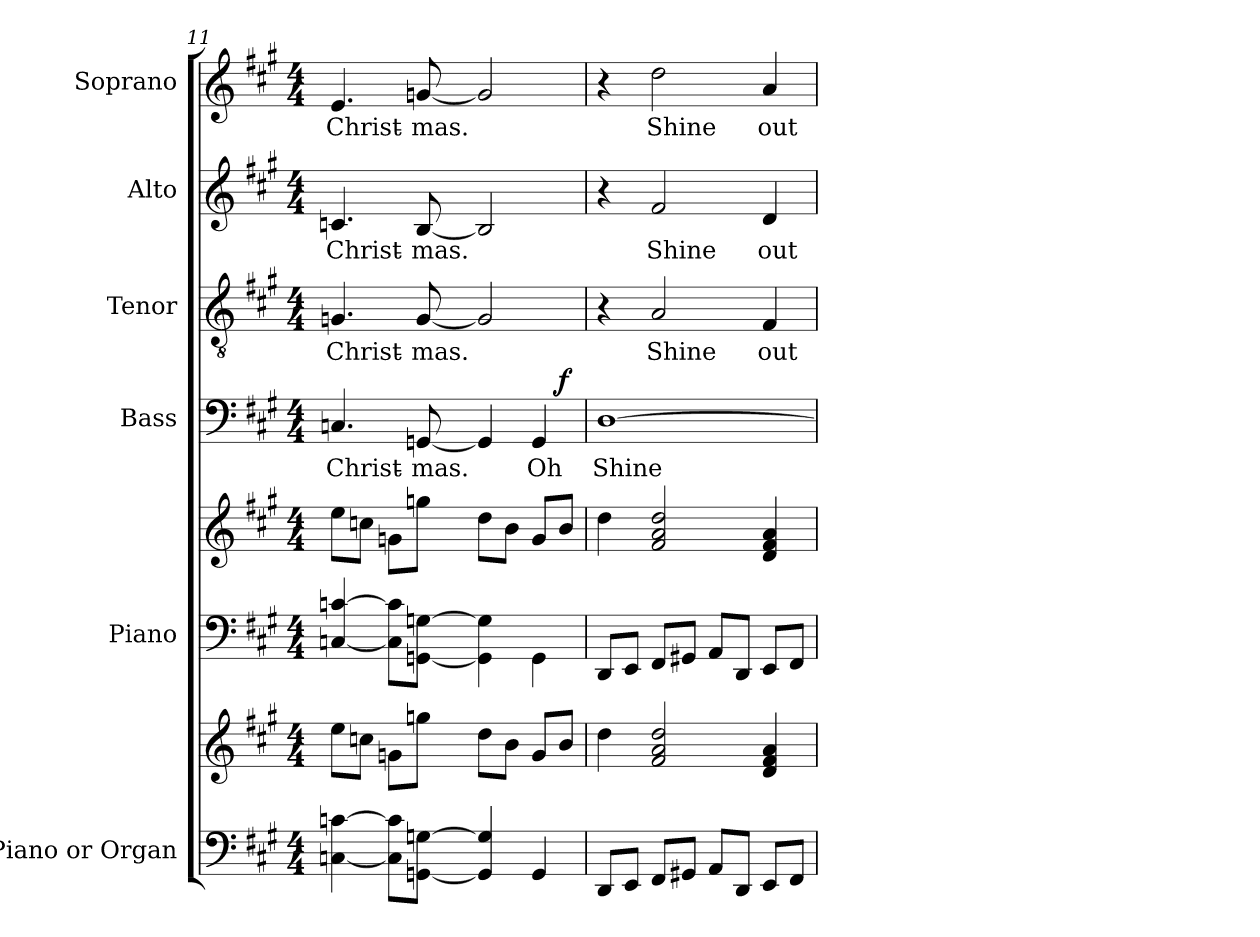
**kern	**kern	**kern	**kern	**kern	**text	**dynam	**kern	**text	**kern	**text	**kern	**text
*part6	*part6	*part5	*part5	*part4	*part4	*part4	*part3	*part3	*part2	*part2	*part1	*part1
*staff8	*staff7	*staff6	*staff5	*staff4	*staff4	*staff4	*staff3	*staff3	*staff2	*staff2	*staff1	*staff1
*I"Piano or Organ	*	*I"Piano	*	*I"Bass	*	*	*I"Tenor	*	*I"Alto	*	*I"Soprano	*
*I'Pno.	*	*I'Pno.	*	*I'B.	*	*	*I'T.	*	*I'A.	*	*I'S.	*
*clefF4	*clefG2	*clefF4	*clefG2	*clefF4	*	*	*clefGv2	*	*clefG2	*	*clefG2	*
*	*	*	*	*	*	*	*ITrd7c12	*	*	*	*	*
*k[f#c#g#]	*k[f#c#g#]	*k[f#c#g#]	*k[f#c#g#]	*k[f#c#g#]	*	*	*k[f#c#g#]	*	*k[f#c#g#]	*	*k[f#c#g#]	*
*A:	*A:	*A:	*A:	*A:	*	*	*A:	*	*A:	*	*A:	*
*M4/4	*M4/4	*M4/4	*M4/4	*M4/4	*	*	*M4/4	*	*M4/4	*	*M4/4	*
=11	=11	=11	=11	=11	=11	=11	=11	=11	=11	=11	=11	=11
!	!	!	!	!	!LO:LY:b:color=#000000	!	!	!	!	!	!	!
!	!	!	!	!	!	!	!	!LO:LY:b:color=#000000	!	!	!	!
!	!	!	!	!	!	!	!	!	!	!LO:LY:b:color=#000000	!	!
!	!	!	!	!	!	!	!	!	!	!	!	!LO:LY:b:color=#000000
*	*	*	*	*^	*	*	*	*	*	*	*	*
[4Cni\ [4cni	8eei\L	[4Cni/ [4cni	8eei\L	4.Cni/	2..ryy	Christ-	.	4.GGni/	Christ-	4.cni/	Christ-	4.ei/	Christ-
.	8ccni\J	.	8ccni\J	.	.	.	.	.	.	.	.	.	.
8Ci]\ 8ci]\L	8gni\L	8Ci]\ 8ci]\L	8gni\L	.	.	.	.	.	.	.	.	.	.
!	!	!	!	!	!	!LO:LY:b:color=#000000	!	!	!	!	!	!	!
!	!	!	!	!	!	!	!	!	!LO:LY:b:color=#000000	!	!	!	!
!	!	!	!	!	!	!	!	!	!	!	!LO:LY:b:color=#000000	!	!
!	!	!	!	!	!	!	!	!	!	!	!	!	!LO:LY:b:color=#000000
[8GGni\ [8Gni\J	8ggni\J	[8GGni\ [8Gni\J	8ggni\J	[8GGni/	.	-mas.	.	[8GGi/	-mas.	[8Bi/	-mas.	[8gni/	-mas.
4GGi/] 4Gi]	8ddi\L	4GGi\] 4Gi]	8ddi\L	4GGi/]	.	.	.	2GGi/]	.	2Bi/]	.	2gi/]	.
.	8bi\J	.	8bi\J	.	.	.	.	.	.	.	.	.	.
!	!	!	!	!	!	!LO:LY:b:color=#000000	!	!	!	!	!	!	!
4GGi/	8gi/L	4GGi\	8gi/L	4GGi/	.	Oh	.	.	.	.	.	.	.
.	8bi/J	.	8bi/J	.	8ryy	.	f	.	.	.	.	.	.
*	*	*	*	*v	*v	*	*	*	*	*	*	*	*
=12	=12	=12	=12	=12	=12	=12	=12	=12	=12	=12	=12	=12
*	*^	*	*	*	*	*	*	*	*	*	*	*
*	*	*	*	*	*^	*	*	*	*	*	*	*	*
!	!	!	!	!	!	!	!LO:LY:b:color=#000000	!	!	!	!	!	!	!
*	*	*	*	*	*v	*v	*	*	*	*	*	*	*	*
8DDi/L	8ryy	4ddi\	8DDi/L	4ddi\	[1Di	Shine	.	4r	.	4r	.	4r	.
8EEi/J	2..ryy	.	8EEi/J	.	.	.	.	.	.	.	.	.	.
!	!	!	!	!	!	!	!	!	!LO:LY:b:color=#000000	!	!	!	!
!	!	!	!	!	!	!	!	!	!	!	!LO:LY:b:color=#000000	!	!
!	!	!	!	!	!	!	!	!	!	!	!	!	!LO:LY:b:color=#000000
8FF#i/L	.	2f#i/ 2ai 2ddi	8FF#i/L	2f#i/ 2ai 2ddi	.	.	.	2AAi/	Shine	2f#i/	Shine	2ddi\	Shine
8GG#Xi/J	.	.	8GG#Xi/J	.	.	.	.	.	.	.	.	.	.
8AAi/L	.	.	8AAi/L	.	.	.	.	.	.	.	.	.	.
8DDi/J	.	.	8DDi/J	.	.	.	.	.	.	.	.	.	.
!	!	!	!	!	!	!	!	!	!LO:LY:b:color=#000000	!	!	!	!
!	!	!	!	!	!	!	!	!	!	!	!LO:LY:b:color=#000000	!	!
!	!	!	!	!	!	!	!	!	!	!	!	!	!LO:LY:b:color=#000000
8EEi/L	.	4di/ 4f#i 4ai	8EEi/L	4di/ 4f#i 4ai	.	.	.	4FF#i/	out	4di/	out	4ai/	out
8FF#i/J	.	.	8FF#i/J	.	.	.	.	.	.	.	.	.	.
*	*v	*v	*	*	*	*	*	*	*	*	*	*	*
=	=	=	=	=	=	=	=	=	=	=	=	=
*-	*-	*-	*-	*-	*-	*-	*-	*-	*-	*-	*-	*-
